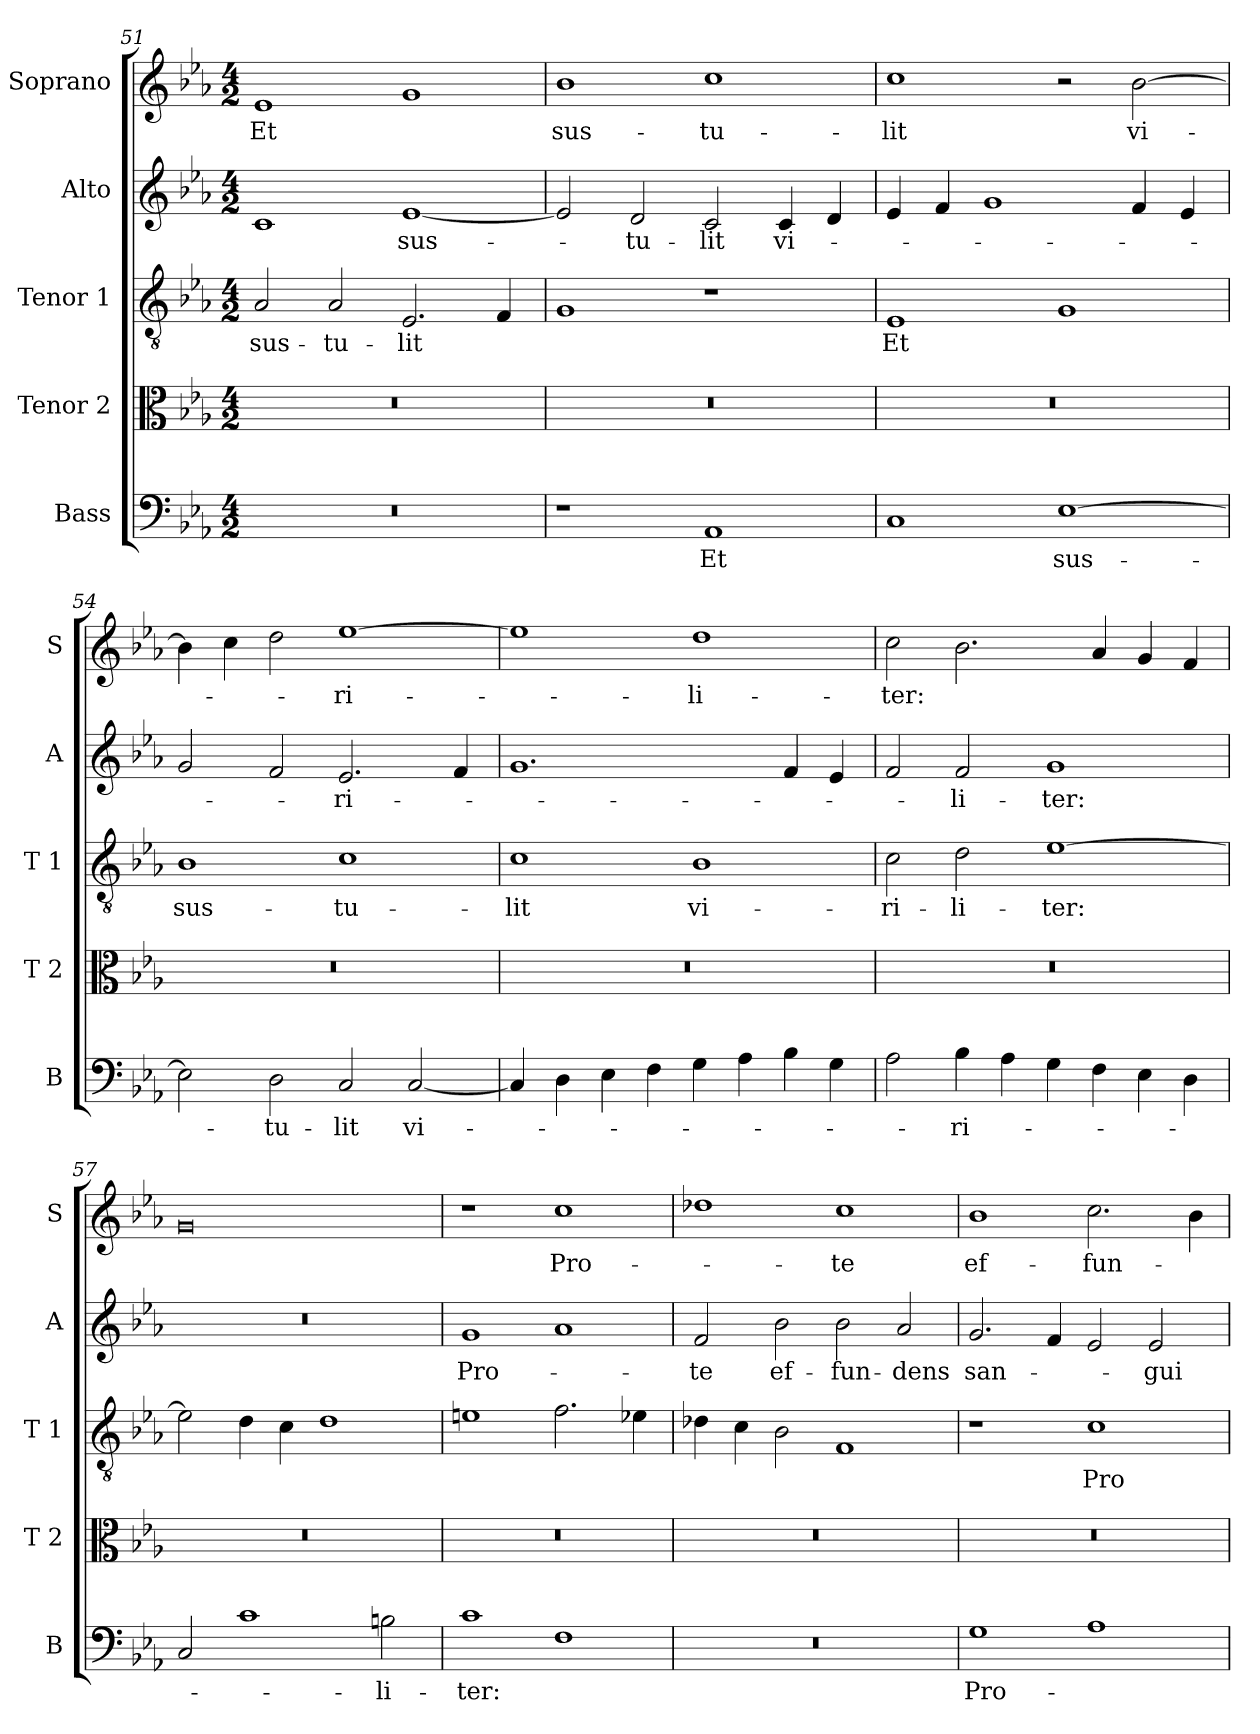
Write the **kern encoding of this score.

**kern	**text	**kern	**kern	**text	**kern	**text	**kern	**text
*part5	*part5	*part4	*part3	*part3	*part2	*part2	*part1	*part1
*staff5	*staff5	*staff4	*staff3	*staff3	*staff2	*staff2	*staff1	*staff1
*I"Bass	*	*I"Tenor 2	*I"Tenor 1	*	*I"Alto	*	*I"Soprano	*
*I'B	*	*I'T 2	*I'T 1	*	*I'A	*	*I'S	*
!!LO:LB:g=z
*clefF4	*	*clefC3	*clefGv2	*	*clefG2	*	*clefG2	*
*k[b-e-a-]	*	*k[b-e-a-]	*k[b-e-a-]	*	*k[b-e-a-]	*	*k[b-e-a-]	*
*E-:	*	*E-:	*E-:	*	*E-:	*	*E-:	*
*M4/2	*	*M4/2	*M4/2	*	*M4/2	*	*M4/2	*
=51	=51	=51	=51	=51	=51	=51	=51	=51
!	!	!	!	!LO:LY:b	!	!	!	!LO:LY:b
0r	.	0r	2A-/	sus-	1c	.	1e-	Et
!	!	!	!	!LO:LY:b	!	!	!	!
.	.	.	2A-/	-tu-	.	.	.	.
!	!	!	!	!LO:LY:b	!	!LO:LY:b	!	!
.	.	.	2.E-/	-lit	[1e-	sus-	1g	.
.	.	.	4F/	.	.	.	.	.
=52	=52	=52	=52	=52	=52	=52	=52	=52
!	!	!	!	!	!	!	!	!LO:LY:b
1r	.	0r	1G	.	2e-/]	.	1b-	sus-
!	!	!	!	!	!	!LO:LY:b	!	!
.	.	.	.	.	2d/	-tu-	.	.
!	!LO:LY:b	!	!	!	!	!LO:LY:b	!	!LO:LY:b
1AA-	Et	.	1r	.	2c/	-lit	1cc	-tu-
!	!	!	!	!	!	!LO:LY:b	!	!
.	.	.	.	.	4c/	vi-	.	.
.	.	.	.	.	4d/	.	.	.
=53	=53	=53	=53	=53	=53	=53	=53	=53
!	!	!	!	!LO:LY:b	!	!	!	!LO:LY:b
1C	.	0r	1E-	Et	4e-/	.	1cc	-lit
.	.	.	.	.	4f/	.	.	.
.	.	.	.	.	1g	.	.	.
!	!LO:LY:b	!	!	!	!	!	!	!
[1E-	sus-	.	1G	.	.	.	2r	.
!	!	!	!	!	!	!	!	!LO:LY:b
.	.	.	.	.	4f/	.	[2b-\	vi-
.	.	.	.	.	4e-/	.	.	.
=54	=54	=54	=54	=54	=54	=54	=54	=54
!	!	!	!	!LO:LY:b	!	!	!	!
2E-\]	.	0r	1B-	sus-	2g/	.	4b-\]	.
.	.	.	.	.	.	.	4cc\	.
!	!LO:LY:b	!	!	!	!	!	!	!
2D\	-tu-	.	.	.	2f/	.	2dd\	.
!	!LO:LY:b	!	!	!LO:LY:b	!	!LO:LY:b	!	!LO:LY:b
2C/	-lit	.	1c	-tu-	2.e-/	-ri-	[1ee-	-ri-
!	!LO:LY:b	!	!	!	!	!	!	!
[2C/	vi-	.	.	.	.	.	.	.
.	.	.	.	.	4f/	.	.	.
=55	=55	=55	=55	=55	=55	=55	=55	=55
!	!	!	!	!LO:LY:b	!	!	!	!
4C/]	.	0r	1c	-lit	1.g	.	1ee-]	.
4D\	.	.	.	.	.	.	.	.
4E-\	.	.	.	.	.	.	.	.
4F\	.	.	.	.	.	.	.	.
!	!	!	!	!LO:LY:b	!	!	!	!LO:LY:b
4G\	.	.	1B-	vi-	.	.	1dd	-li-
4A-\	.	.	.	.	.	.	.	.
4B-\	.	.	.	.	4f/	.	.	.
4G\	.	.	.	.	4e-/	.	.	.
!!LO:PB:g=z
=56	=56	=56	=56	=56	=56	=56	=56	=56
!	!	!	!	!LO:LY:b	!	!	!	!LO:LY:b
2A-\	.	0r	2c\	-ri-	2f/	.	2cc\	-ter:
!	!LO:LY:b	!	!	!LO:LY:b	!	!LO:LY:b	!	!
4B-\	-ri-	.	2d\	-li-	2f/	-li-	2.b-\	.
4A-\	.	.	.	.	.	.	.	.
!	!	!	!	!LO:LY:b	!	!LO:LY:b	!	!
4G\	.	.	[1e-	-ter:	1g	-ter:	.	.
4F\	.	.	.	.	.	.	4a-/	.
4E-\	.	.	.	.	.	.	4g/	.
4D\	.	.	.	.	.	.	4f/	.
=57	=57	=57	=57	=57	=57	=57	=57	=57
2C/	.	0r	2e-\]	.	0r	.	0g	.
1c	.	.	4d\	.	.	.	.	.
.	.	.	4c\	.	.	.	.	.
.	.	.	1d	.	.	.	.	.
!	!LO:LY:b	!	!	!	!	!	!	!
2Bn\	-li-	.	.	.	.	.	.	.
=58	=58	=58	=58	=58	=58	=58	=58	=58
!	!LO:LY:b	!	!	!	!	!LO:LY:b	!	!
1c	-ter:	0r	1en	.	1g	Pro-	1r	.
!	!	!	!	!	!	!	!	!LO:LY:b
1F	.	.	2.f\	.	1a-	.	1cc	Pro-
.	.	.	4e-X\	.	.	.	.	.
=59	=59	=59	=59	=59	=59	=59	=59	=59
!	!	!	!	!	!	!LO:LY:b	!	!
0r	.	0r	4d-X\	.	2f/	-te	1dd-X	.
.	.	.	4c\	.	.	.	.	.
!	!	!	!	!	!	!LO:LY:b	!	!
.	.	.	2B-\	.	2b-\	ef-	.	.
!	!	!	!	!	!	!LO:LY:b	!	!LO:LY:b
.	.	.	1F	.	2b-\	-fun-	1cc	-te
!	!	!	!	!	!	!LO:LY:b	!	!
.	.	.	.	.	2a-/	-dens	.	.
=60	=60	=60	=60	=60	=60	=60	=60	=60
!	!LO:LY:b	!	!	!	!	!LO:LY:b	!	!LO:LY:b
1G	Pro-	0r	1r	.	2.g/	san-	1b-	ef-
.	.	.	.	.	4f/	.	.	.
!	!	!	!	!LO:LY:b	!	!	!	!LO:LY:b
1A-	.	.	1c	Pro-	2e-/	.	2.cc\	-fun-
!	!	!	!	!	!	!LO:LY:b	!	!
.	.	.	.	.	2e-/	-gui-	.	.
.	.	.	.	.	.	.	4b-\	.
=	=	=	=	=	=	=	=	=
*-	*-	*-	*-	*-	*-	*-	*-	*-
